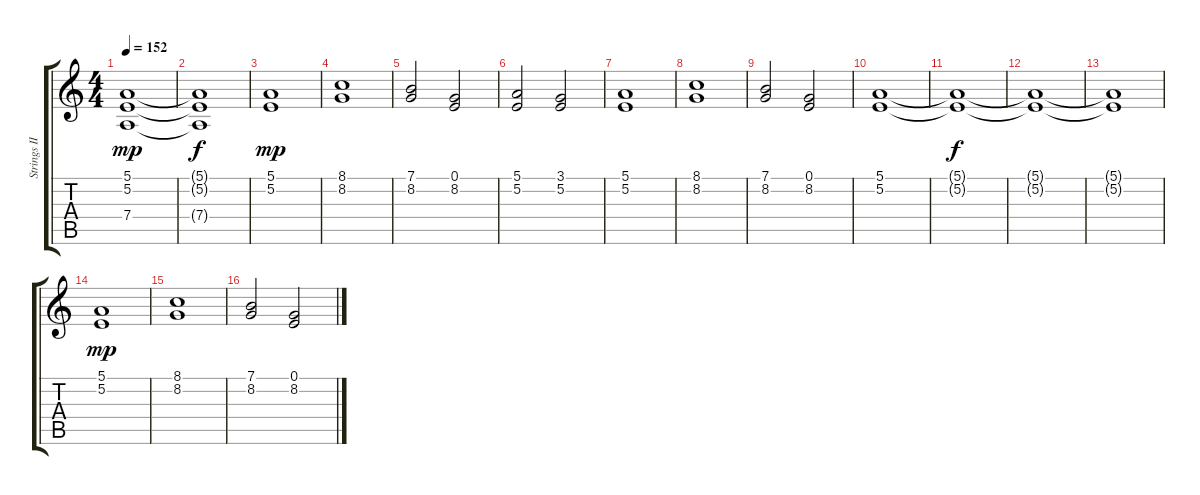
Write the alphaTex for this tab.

\track ("Strings II" "Strings II") {instrument stringensemble1}
\staff {score tabs}
\tuning (E4 B3 G3 D3 A2 E2) {hide}
\ts (4 4)
\tempo 152
\clef g2
\ks c
(5.1 5.2 7.4).1{dy mp} |
(5.1{t} 5.2{t} 7.4{t}).1{dy f} |
(5.1 5.2).1{dy mp} |
(8.1 8.2).1 |
(7.1 8.2).2 (0.1 8.2).2 |
(5.1 5.2).2 (3.1 5.2).2 |
(5.1 5.2).1 |
(8.1 8.2).1 |
(7.1 8.2).2 (0.1 8.2).2 |
(5.1 5.2).1 |
(5.1{t} 5.2{t}).1{dy f} |
(5.1{t} 5.2{t}).1 |
(5.1{t} 5.2{t}).1 |
(5.1 5.2).1{dy mp} |
(8.1 8.2).1 |
(7.1 8.2).2 (0.1 8.2).2
